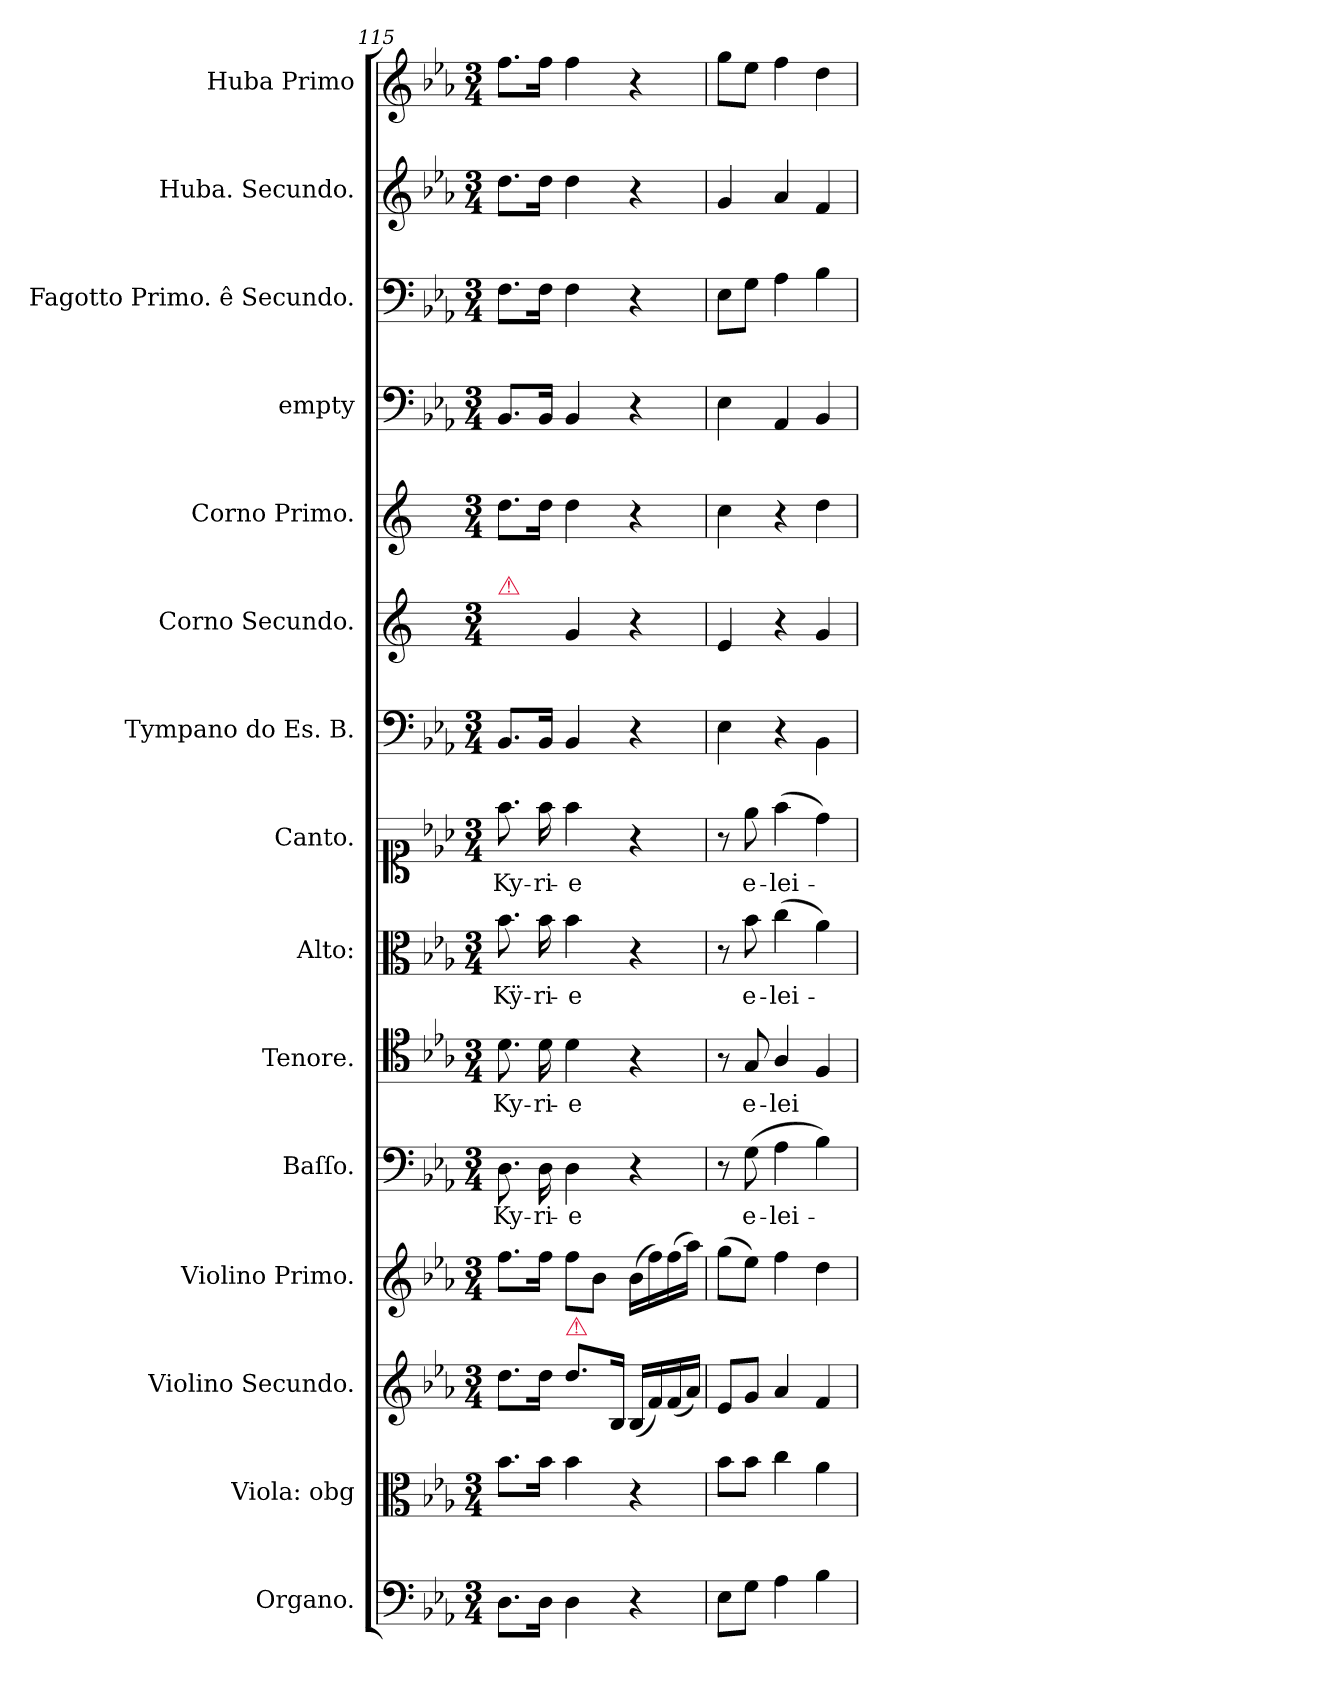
**kern	**kern	**kern	**kern	**kern	**text	**kern	**text	**kern	**text	**kern	**text	**kern	**kern	**kern	**kern	**kern	**kern	**kern
*part15	*part14	*part13	*part12	*part11	*part11	*part10	*part10	*part9	*part9	*part8	*part8	*part7	*part6	*part5	*part4	*part3	*part2	*part1
*staff15	*staff14	*staff13	*staff12	*staff11	*staff11	*staff10	*staff10	*staff9	*staff9	*staff8	*staff8	*staff7	*staff6	*staff5	*staff4	*staff3	*staff2	*staff1
*I"Organo.	*I"Viola: obg	*I"Violino Secundo.	*I"Violino Primo.	*I"Baſſo.	*	*I"Tenore.	*	*I"Alto:	*	*I"Canto.	*	*I"Tympano do Es. B.	*I"Corno Secundo.	*I"Corno Primo.	*I"empty	*I"Fagotto Primo. ê Secundo.	*I"Huba. Secundo.	*I"Huba Primo
*I'org	*I'vla	*	*I'vl I	*I'B	*	*I'T	*	*I'A	*	*I'C	*	*	*	*I'cor I	*	*	*	*
*clefF4	*clefC3	*clefG2	*clefG2	*clefF4	*	*clefC4	*	*clefC3	*	*clefC1	*	*clefF4	*clefG2	*clefG2	*clefF4	*clefF4	*clefG2	*clefG2
*	*	*	*	*	*	*	*	*	*	*	*	*	*ITrd5c9	*ITrd5c9	*	*	*	*
*k[b-e-a-]	*k[b-e-a-]	*k[b-e-a-]	*k[b-e-a-]	*k[b-e-a-]	*	*k[b-e-a-]	*	*k[b-e-a-]	*	*k[b-e-a-]	*	*k[b-e-a-]	*k[b-e-a-]	*k[b-e-a-]	*k[b-e-a-]	*k[b-e-a-]	*k[b-e-a-]	*k[b-e-a-]
*E-:	*E-:	*E-:	*E-:	*E-:	*	*E-:	*	*E-:	*	*E-:	*	*E-:	*E-:	*E-:	*	*	*E-:	*E-:
*M3/4	*M3/4	*M3/4	*M3/4	*M3/4	*	*M3/4	*	*M3/4	*	*M3/4	*	*M3/4	*M3/4	*M3/4	*M3/4	*M3/4	*M3/4	*M3/4
=115	=115	=115	=115	=115	=115	=115	=115	=115	=115	=115	=115	=115	=115	=115	=115	=115	=115	=115
!	!	!	!	!	!	!	!	!	!	!	!	!	!LO:TX:a:color=crimson:t=⚠	!	!	!	!	!
!	!	!	!	!	!LO:LY:i	!	!LO:LY:i	!	!LO:LY:i	!	!	!	!	!	!	!	!	!
8.D\L	8.b-\L	8.dd\L	8.ff\L	8.D\	Ky-	8.d\	Ky-	8.b-\	Kÿ-	8.ff\	Ky-	8.BB-/L	4ryy	8.f\L	8.BB-/L	8.F\L	8.dd\L	8.ff\L
!	!	!	!	!	!LO:LY:i	!	!LO:LY:i	!	!LO:LY:i	!	!	!	!	!	!	!	!	!
16D\Jk	16b-\Jk	16dd\Jk	16ff\Jk	16D\	-ri-	16d\	-ri-	16b-\	-ri-	16ff\	-ri-	16BB-/Jk	.	16f\Jk	16BB-/Jk	16F\Jk	16dd\Jk	16ff\Jk
!	!	!LO:TX:a:color=crimson:t=⚠	!	!	!	!	!	!	!	!	!	!	!	!	!	!	!	!
!	!	!	!	!	!LO:LY:i	!	!LO:LY:i	!	!LO:LY:i	!	!	!	!	!	!	!	!	!
4D\	4b-\	8.dd\L	8ff\L	4D\	-e	4d\	-e	4b-\	-e	4ff\	-e	4BB-/	4B-/	4f\	4BB-/	4F\	4dd\	4ff\
.	.	.	8b-\J	.	.	.	.	.	.	.	.	.	.	.	.	.	.	.
.	.	16B-/Jk	.	.	.	.	.	.	.	.	.	.	.	.	.	.	.	.
4r	4r	(<16B-/LL	(>16b-\LL	4r	.	4r	.	4r	.	4r	.	4r	4r	4r	4r	4r	4r	4r
.	.	16f/)	16ff\)	.	.	.	.	.	.	.	.	.	.	.	.	.	.	.
.	.	(<16f/	(>16ff\	.	.	.	.	.	.	.	.	.	.	.	.	.	.	.
.	.	16a-/JJ)	16aa-\JJ)	.	.	.	.	.	.	.	.	.	.	.	.	.	.	.
=116	=116	=116	=116	=116	=116	=116	=116	=116	=116	=116	=116	=116	=116	=116	=116	=116	=116	=116
8E-\L	8b-\L	8e-/L	(>8gg\L	8r	.	8r	.	8r	.	8r	.	4E-\	4G/	4e-\	4E-\	8E-\L	4g/	8gg\L
8G\J	8b-\J	8g/J	8ee-\J)	(>8G\	e-	8G/	e-	8b-\	e-	8ee-\	e-	.	.	.	.	8G\J	.	8ee-\J
4A-\	4cc\	4a-/	4ff\	4A-\	-lei-	4A-/	-lei	(>4cc\	-lei-	(>4ff\	-lei-	4r	4r	4r	4AA-/	4A-\	4a-/	4ff\
4B-\	4a-\	4f/	4dd\	4B-\)	.	4F/	.	4a-\)	.	4dd\)	.	4BB-\	4B-/	4f\	4BB-/	4B-\	4f/	4dd\
=	=	=	=	=	=	=	=	=	=	=	=	=	=	=	=	=	=	=
*-	*-	*-	*-	*-	*-	*-	*-	*-	*-	*-	*-	*-	*-	*-	*-	*-	*-	*-
